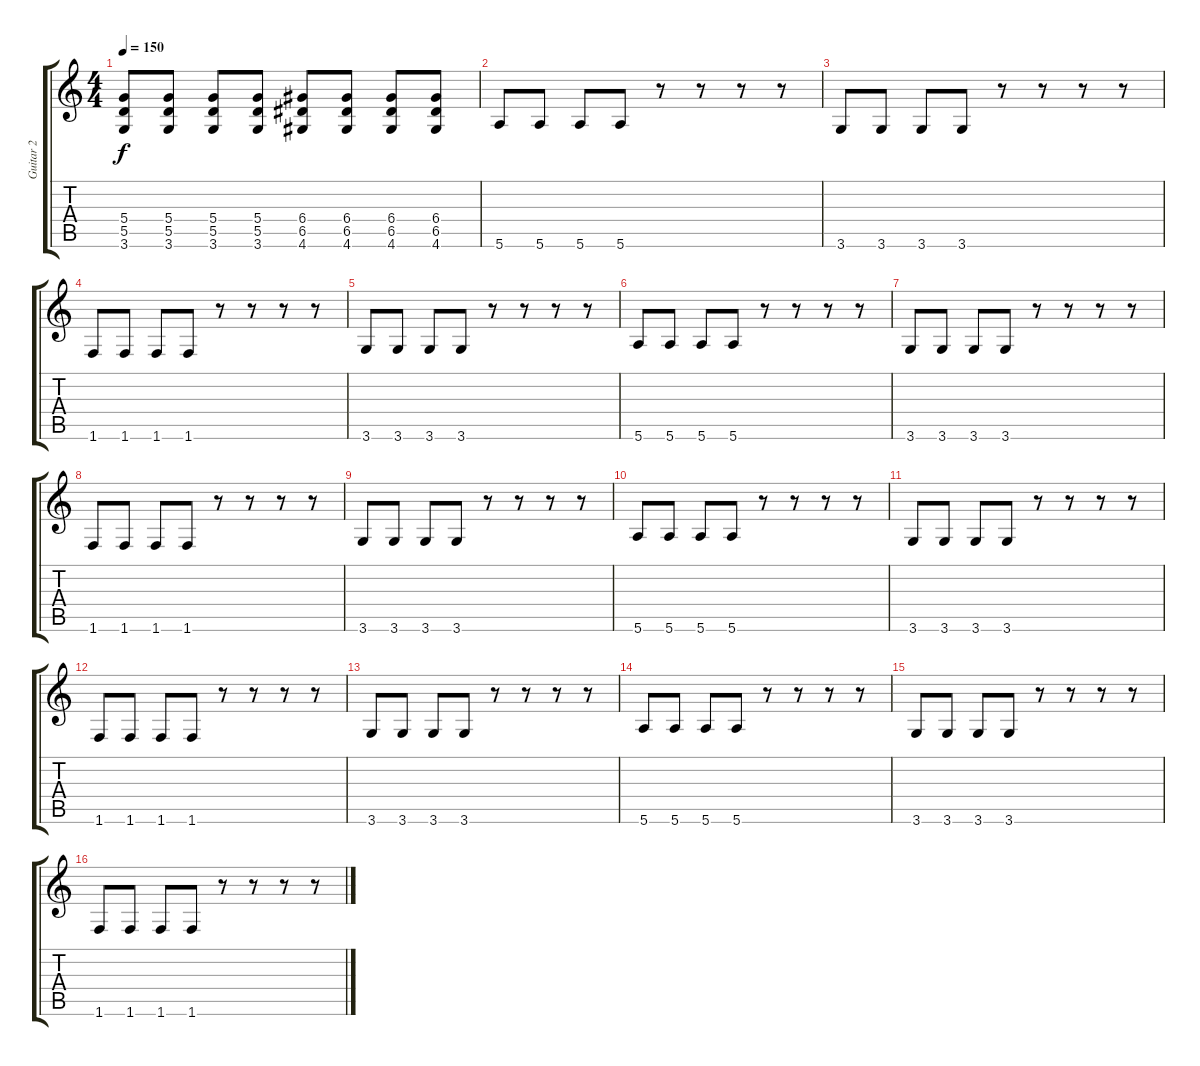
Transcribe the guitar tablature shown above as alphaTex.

\track ("Guitar 2" "Guitar 2") {instrument overdrivenguitar}
\staff {score tabs}
\tuning (E4 B3 G3 D3 A2 E2) {hide}
\ts (4 4)
\tempo 150
\clef g2
\ks c
(5.4 5.5 3.6).8{dy f} (5.4 5.5 3.6).8 (5.4 5.5 3.6).8 (5.4 5.5 3.6).8 (6.4 6.5 4.6).8 (6.4 6.5 4.6).8 (6.4 6.5 4.6).8 (6.4 6.5 4.6).8 |
5.6.8 5.6.8 5.6.8 5.6.8 r.8 r.8 r.8 r.8 |
3.6.8 3.6.8 3.6.8 3.6.8 r.8 r.8 r.8 r.8 |
1.6.8 1.6.8 1.6.8 1.6.8 r.8 r.8 r.8 r.8 |
3.6.8 3.6.8 3.6.8 3.6.8 r.8 r.8 r.8 r.8 |
5.6.8 5.6.8 5.6.8 5.6.8 r.8 r.8 r.8 r.8 |
3.6.8 3.6.8 3.6.8 3.6.8 r.8 r.8 r.8 r.8 |
1.6.8 1.6.8 1.6.8 1.6.8 r.8 r.8 r.8 r.8 |
3.6.8 3.6.8 3.6.8 3.6.8 r.8 r.8 r.8 r.8 |
5.6.8 5.6.8 5.6.8 5.6.8 r.8 r.8 r.8 r.8 |
3.6.8 3.6.8 3.6.8 3.6.8 r.8 r.8 r.8 r.8 |
1.6.8 1.6.8 1.6.8 1.6.8 r.8 r.8 r.8 r.8 |
3.6.8 3.6.8 3.6.8 3.6.8 r.8 r.8 r.8 r.8 |
5.6.8 5.6.8 5.6.8 5.6.8 r.8 r.8 r.8 r.8 |
3.6.8 3.6.8 3.6.8 3.6.8 r.8 r.8 r.8 r.8 |
1.6.8 1.6.8 1.6.8 1.6.8 r.8 r.8 r.8 r.8
